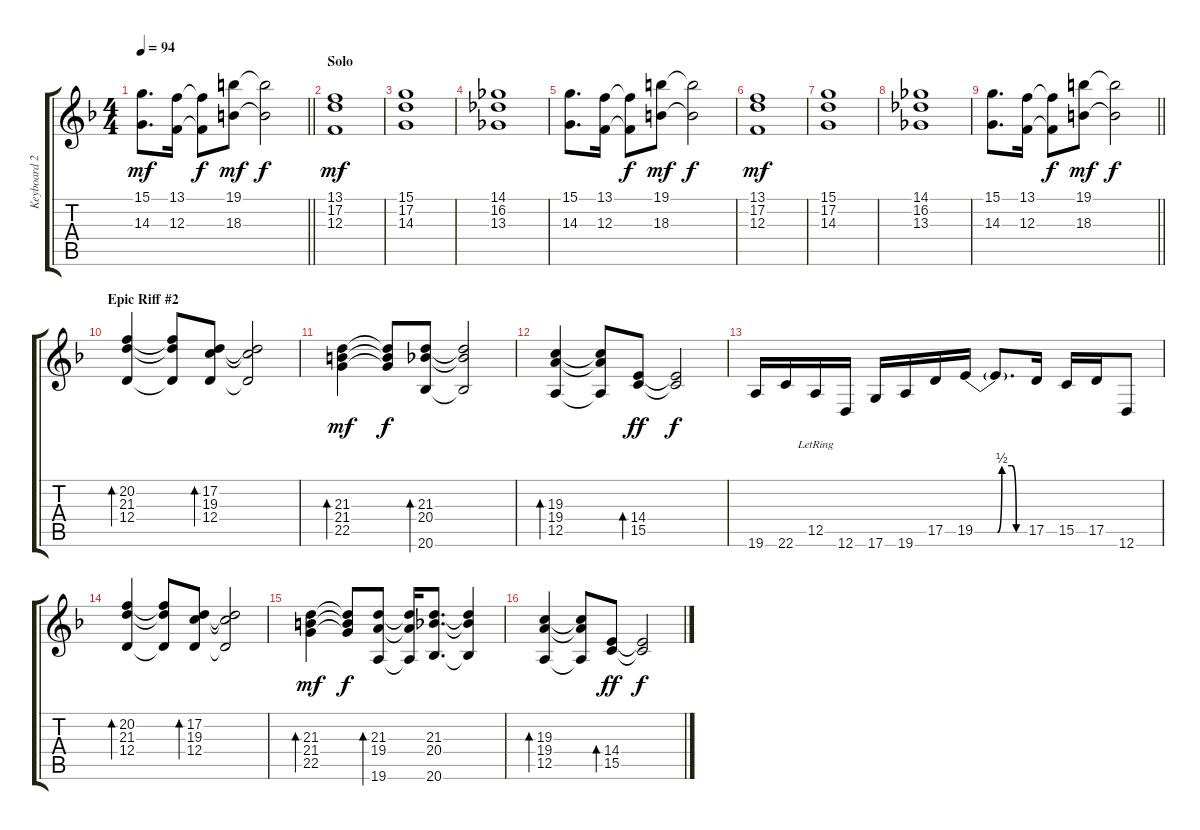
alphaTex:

\track ("Keyboard 2" "Keyboard 2") {instrument rockorgan}
\staff {score tabs}
\tuning (E4 A3 F3 D3 A2 D2) {hide}
\ts (4 4)
\tempo 94
\clef g2
\barLineRight lightlight
\ks dminor
(15.1 14.3).8{d dy mf} (13.1 12.3).16 (13.1{t} 12.3{t}).8{dy f} (19.1 18.3).8{dy mf} (19.1{t} 18.3{t}).2{dy f} |
\section ("" "Solo")
(13.1 17.2 12.3).1{dy mf} |
(15.1 17.2 14.3).1 |
(14.1 16.2 13.3).1 |
(15.1 14.3).8{d} (13.1 12.3).16 (13.1{t} 12.3{t}).8{dy f} (19.1 18.3).8{dy mf} (19.1{t} 18.3{t}).2{dy f} |
(13.1 17.2 12.3).1{dy mf} |
(15.1 17.2 14.3).1 |
(14.1 16.2 13.3).1 |
\barLineRight lightlight
(15.1 14.3).8{d} (13.1 12.3).16 (13.1{t} 12.3{t}).8{dy f} (19.1 18.3).8{dy mf} (19.1{t} 18.3{t}).2{dy f} |
\section ("" "Epic Riff #2")
(20.2 21.3 12.4).4{bd 30 volume 10 instrument rockorgan} (20.2{t} 21.3{t} 12.4{t}).8 (17.2 19.3 12.4).8{bd 30} (17.2{t} 19.3{t} 12.4{t}).2 |
(21.3 21.4 22.5).4{bd 30 dy mf} (21.3{t} 21.4{t} 22.5{t}).8{dy f} (21.3 20.4 20.6).8{bd 30} (21.3{t} 20.4{t} 20.6{t}).2 |
(19.3 19.4 12.5).4{bd 30} (19.3{t} 19.4{t} 12.5{t}).8 (14.4 15.5).8{bd 30 dy ff} (14.4{t} 15.5{t}).2{dy f} |
19.6.16 22.6.16 12.5{lr}.16 12.6.16 17.6.16 19.6.16 17.5.16 19.5{be (custom 0 0 25 0 30 2 41 2 46 0 60 0)}.16 19.5{t}.8{d} 17.5.16 15.5.16 17.5.16 12.6.8 |
(20.2 21.3 12.4).4{bd 30} (20.2{t} 21.3{t} 12.4{t}).8 (17.2 19.3 12.4).8{bd 30} (17.2{t} 19.3{t} 12.4{t}).2 |
(21.3 21.4 22.5).4{bd 30 dy mf} (21.3{t} 21.4{t} 22.5{t}).8{dy f} (21.3 19.4 19.6).8{bd 30} (21.3{t} 19.4{t} 19.6{t}).16 (21.3 20.4 20.6).8{d} (21.3{t} 20.4{t} 20.6{t}).4 |
(19.3 19.4 12.5).4{bd 30} (19.3{t} 19.4{t} 12.5{t}).8 (14.4 15.5).8{bd 30 dy ff} (14.4{t} 15.5{t}).2{dy f}
